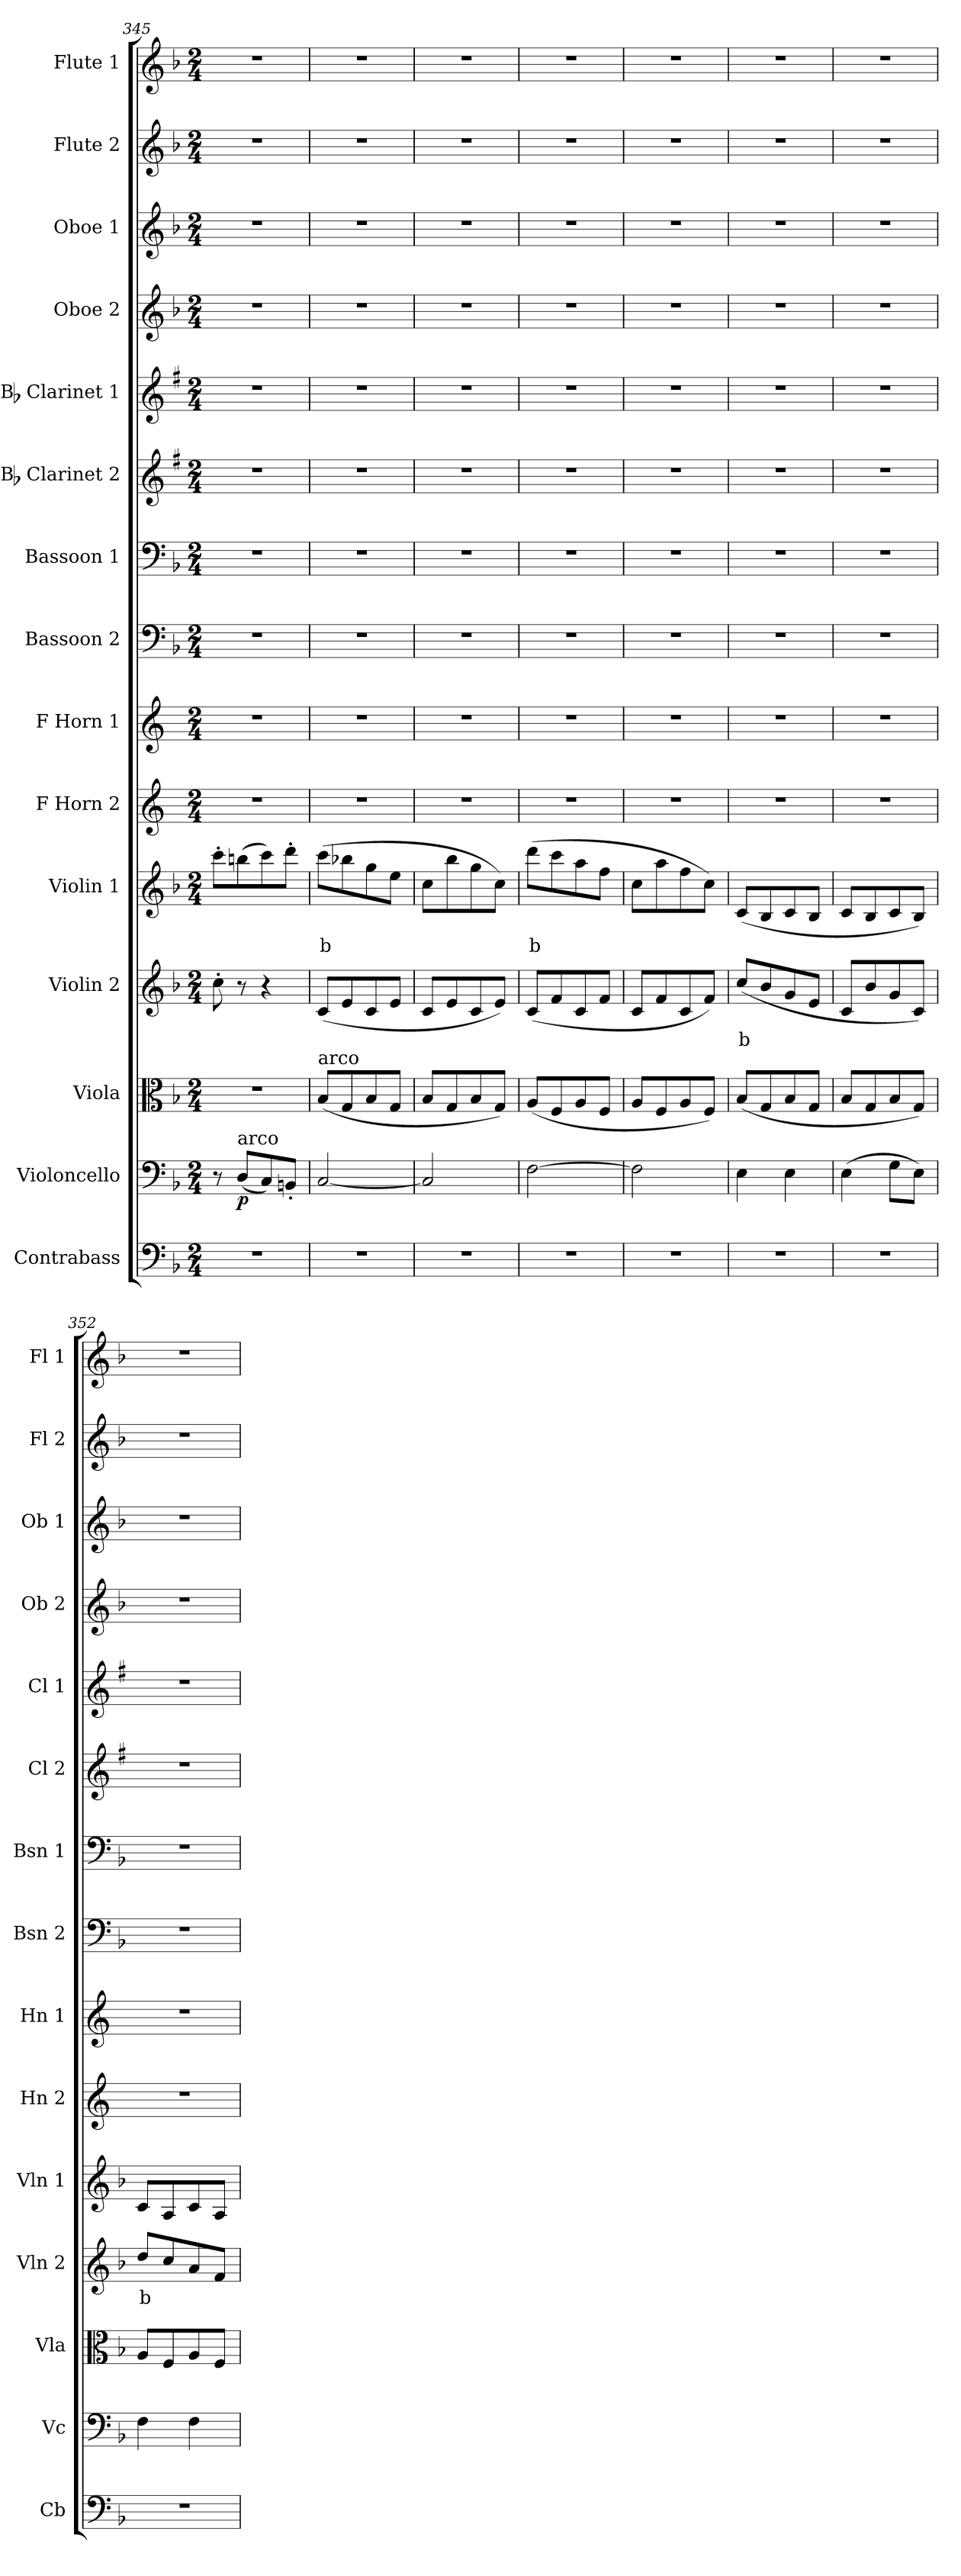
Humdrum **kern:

**kern	**kern	**dynam	**kern	**kern	**text	**kern	**text	**kern	**kern	**kern	**kern	**kern	**kern	**kern	**kern	**kern	**kern
*part15	*part14	*part14	*part13	*part12	*part12	*part11	*part11	*part10	*part9	*part8	*part7	*part6	*part5	*part4	*part3	*part2	*part1
*staff15	*staff14	*staff14	*staff13	*staff12	*staff12	*staff11	*staff11	*staff10	*staff9	*staff8	*staff7	*staff6	*staff5	*staff4	*staff3	*staff2	*staff1
*I"Contrabass	*I"Violoncello	*	*I"Viola	*I"Violin 2	*	*I"Violin 1	*	*I"F Horn 2	*I"F Horn 1	*I"Bassoon 2	*I"Bassoon 1	*I"Bb Clarinet 2	*I"Bb Clarinet 1	*I"Oboe 2	*I"Oboe 1	*I"Flute 2	*I"Flute 1
*I'Cb	*I'Vc	*	*I'Vla	*I'Vln 2	*	*I'Vln 1	*	*I'Hn 2	*I'Hn 1	*I'Bsn 2	*I'Bsn 1	*I'Cl 2	*I'Cl 1	*I'Ob 2	*I'Ob 1	*I'Fl 2	*I'Fl 1
*clefF4	*clefF4	*	*clefC3	*clefG2	*	*clefG2	*	*clefG2	*clefG2	*clefF4	*clefF4	*clefG2	*clefG2	*clefG2	*clefG2	*clefG2	*clefG2
*ITrd7c12	*	*	*	*	*	*	*	*ITrd4c7	*ITrd4c7	*	*	*ITrd1c2	*ITrd1c2	*	*	*	*
*k[b-]	*k[b-]	*	*k[b-]	*k[b-]	*	*k[b-]	*	*k[b-]	*k[b-]	*k[b-]	*k[b-]	*k[b-]	*k[b-]	*k[b-]	*k[b-]	*k[b-]	*k[b-]
*M2/4	*M2/4	*	*M2/4	*M2/4	*	*M2/4	*	*M2/4	*M2/4	*M2/4	*M2/4	*M2/4	*M2/4	*M2/4	*M2/4	*M2/4	*M2/4
=345	=345	=345	=345	=345	=345	=345	=345	=345	=345	=345	=345	=345	=345	=345	=345	=345	=345
2r	8r	.	2r	8cc'\	.	8ccc'\L	.	2r	2r	2r	2r	2r	2r	2r	2r	2r	2r
!	!LO:TX:a:t=arco	!	!	!	!	!	!	!	!	!	!	!	!	!	!	!	!
!	!	!LO:DY:b	!	!	!	!	!	!	!	!	!	!	!	!	!	!	!
.	(8D/L	p	.	8r	.	(8bbn\	.	.	.	.	.	.	.	.	.	.	.
.	8C/)	.	.	4r	.	8ccc\)	.	.	.	.	.	.	.	.	.	.	.
.	8BBn'/J	.	.	.	.	8ddd'\J	.	.	.	.	.	.	.	.	.	.	.
=346	=346	=346	=346	=346	=346	=346	=346	=346	=346	=346	=346	=346	=346	=346	=346	=346	=346
!	!	!	!LO:TX:a:t=arco	!	!	!	!	!	!	!	!	!	!	!	!	!	!
!	!	!	!	!	!	!	!LO:LY:b:color=#FF0000	!	!	!	!	!	!	!	!	!	!
2r	[2C/	.	(8B-/L	(8c/L	.	(8ccc\L	b	2r	2r	2r	2r	2r	2r	2r	2r	2r	2r
.	.	.	8G/	8e/	.	8bb-X\	.	.	.	.	.	.	.	.	.	.	.
.	.	.	8B-/	8c/	.	8gg\	.	.	.	.	.	.	.	.	.	.	.
.	.	.	8G/J	8e/J	.	8ee\J	.	.	.	.	.	.	.	.	.	.	.
=347	=347	=347	=347	=347	=347	=347	=347	=347	=347	=347	=347	=347	=347	=347	=347	=347	=347
2r	2C/]	.	8B-/L	8c/L	.	8cc\L	.	2r	2r	2r	2r	2r	2r	2r	2r	2r	2r
.	.	.	8G/	8e/	.	8bb-\	.	.	.	.	.	.	.	.	.	.	.
.	.	.	8B-/	8c/	.	8gg\	.	.	.	.	.	.	.	.	.	.	.
.	.	.	8G/J)	8e/J)	.	8cc\J)	.	.	.	.	.	.	.	.	.	.	.
!!LO:PB:g=z
=348	=348	=348	=348	=348	=348	=348	=348	=348	=348	=348	=348	=348	=348	=348	=348	=348	=348
!	!	!	!	!	!	!	!LO:LY:b:color=#FF0000	!	!	!	!	!	!	!	!	!	!
2r	[2F\	.	(8A/L	(8c/L	.	(8ddd\L	b	2r	2r	2r	2r	2r	2r	2r	2r	2r	2r
.	.	.	8F/	8f/	.	8ccc\	.	.	.	.	.	.	.	.	.	.	.
.	.	.	8A/	8c/	.	8aa\	.	.	.	.	.	.	.	.	.	.	.
.	.	.	8F/J	8f/J	.	8ff\J	.	.	.	.	.	.	.	.	.	.	.
=349	=349	=349	=349	=349	=349	=349	=349	=349	=349	=349	=349	=349	=349	=349	=349	=349	=349
2r	2F\]	.	8A/L	8c/L	.	8cc\L	.	2r	2r	2r	2r	2r	2r	2r	2r	2r	2r
.	.	.	8F/	8f/	.	8aa\	.	.	.	.	.	.	.	.	.	.	.
.	.	.	8A/	8c/	.	8ff\	.	.	.	.	.	.	.	.	.	.	.
.	.	.	8F/J)	8f/J)	.	8cc\J)	.	.	.	.	.	.	.	.	.	.	.
=350	=350	=350	=350	=350	=350	=350	=350	=350	=350	=350	=350	=350	=350	=350	=350	=350	=350
!	!	!	!	!	!LO:LY:b:color=#FF0000	!	!	!	!	!	!	!	!	!	!	!	!
2r	4E\	.	(8B-/L	(8cc/L	b	(8c/L	.	2r	2r	2r	2r	2r	2r	2r	2r	2r	2r
.	.	.	8G/	8b-/	.	8B-/	.	.	.	.	.	.	.	.	.	.	.
.	4E\	.	8B-/	8g/	.	8c/	.	.	.	.	.	.	.	.	.	.	.
.	.	.	8G/J	8e/J	.	8B-/J	.	.	.	.	.	.	.	.	.	.	.
=351	=351	=351	=351	=351	=351	=351	=351	=351	=351	=351	=351	=351	=351	=351	=351	=351	=351
2r	(4E\	.	8B-/L	8c/L	.	8c/L	.	2r	2r	2r	2r	2r	2r	2r	2r	2r	2r
.	.	.	8G/	8b-/	.	8B-/	.	.	.	.	.	.	.	.	.	.	.
.	8G\L	.	8B-/	8g/	.	8c/	.	.	.	.	.	.	.	.	.	.	.
.	8E\J)	.	8G/J)	8c/J)	.	8B-/J)	.	.	.	.	.	.	.	.	.	.	.
=352	=352	=352	=352	=352	=352	=352	=352	=352	=352	=352	=352	=352	=352	=352	=352	=352	=352
!	!	!	!	!	!LO:LY:b:color=#FF0000	!	!	!	!	!	!	!	!	!	!	!	!
2r	4F\	.	8A/L	8dd/L	b	8c/L	.	2r	2r	2r	2r	2r	2r	2r	2r	2r	2r
.	.	.	8F/	8cc/	.	8A/	.	.	.	.	.	.	.	.	.	.	.
.	4F\	.	8A/	8a/	.	8c/	.	.	.	.	.	.	.	.	.	.	.
.	.	.	8F/J	8f/J	.	8A/J	.	.	.	.	.	.	.	.	.	.	.
=	=	=	=	=	=	=	=	=	=	=	=	=	=	=	=	=	=
*-	*-	*-	*-	*-	*-	*-	*-	*-	*-	*-	*-	*-	*-	*-	*-	*-	*-
